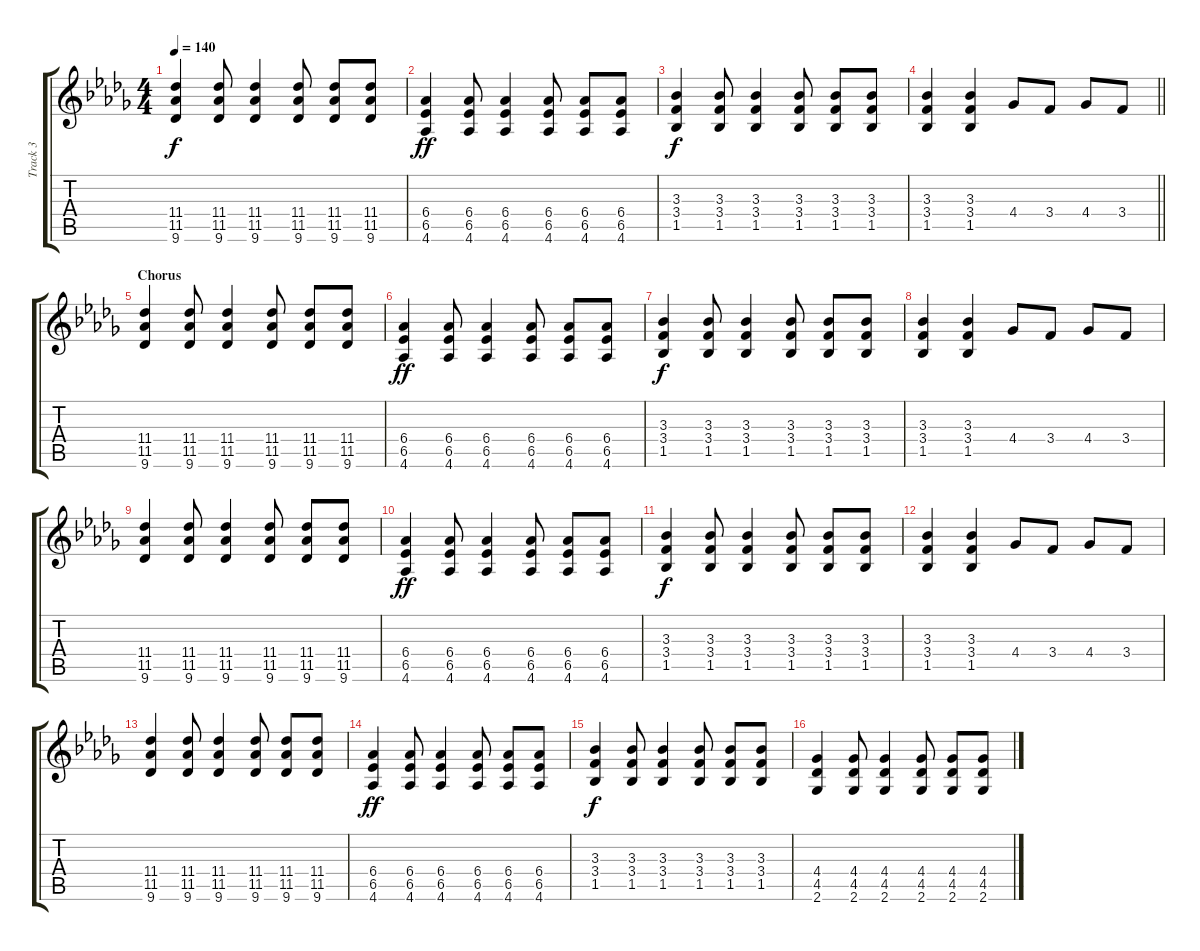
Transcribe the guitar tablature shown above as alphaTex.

\track ("Track 3" "Track 3") {instrument electricguitarclean}
\staff {score tabs}
\tuning (E4 B3 G3 D3 A2 E2) {hide}
\ts (4 4)
\tempo 140
\clef g2
\ks db
(11.4 11.5 9.6).4{dy f} (11.4 11.5 9.6).8 (11.4 11.5 9.6).4 (11.4 11.5 9.6).8 (11.4 11.5 9.6).8 (11.4 11.5 9.6).8 |
(6.4 6.5 4.6).4{dy ff} (6.4 6.5 4.6).8 (6.4 6.5 4.6).4 (6.4 6.5 4.6).8 (6.4 6.5 4.6).8 (6.4 6.5 4.6).8 |
(3.3 3.4 1.5).4{dy f} (3.3 3.4 1.5).8 (3.3 3.4 1.5).4 (3.3 3.4 1.5).8 (3.3 3.4 1.5).8 (3.3 3.4 1.5).8 |
\barLineRight lightlight
(3.3 3.4 1.5).4 (3.3 3.4 1.5).4 4.4.8 3.4.8 4.4.8 3.4.8 |
\section ("" "Chorus")
(11.4 11.5 9.6).4 (11.4 11.5 9.6).8 (11.4 11.5 9.6).4 (11.4 11.5 9.6).8 (11.4 11.5 9.6).8 (11.4 11.5 9.6).8 |
(6.4 6.5 4.6).4{dy ff} (6.4 6.5 4.6).8 (6.4 6.5 4.6).4 (6.4 6.5 4.6).8 (6.4 6.5 4.6).8 (6.4 6.5 4.6).8 |
(3.3 3.4 1.5).4{dy f} (3.3 3.4 1.5).8 (3.3 3.4 1.5).4 (3.3 3.4 1.5).8 (3.3 3.4 1.5).8 (3.3 3.4 1.5).8 |
(3.3 3.4 1.5).4 (3.3 3.4 1.5).4 4.4.8 3.4.8 4.4.8 3.4.8 |
(11.4 11.5 9.6).4 (11.4 11.5 9.6).8 (11.4 11.5 9.6).4 (11.4 11.5 9.6).8 (11.4 11.5 9.6).8 (11.4 11.5 9.6).8 |
(6.4 6.5 4.6).4{dy ff} (6.4 6.5 4.6).8 (6.4 6.5 4.6).4 (6.4 6.5 4.6).8 (6.4 6.5 4.6).8 (6.4 6.5 4.6).8 |
(3.3 3.4 1.5).4{dy f} (3.3 3.4 1.5).8 (3.3 3.4 1.5).4 (3.3 3.4 1.5).8 (3.3 3.4 1.5).8 (3.3 3.4 1.5).8 |
(3.3 3.4 1.5).4 (3.3 3.4 1.5).4 4.4.8 3.4.8 4.4.8 3.4.8 |
(11.4 11.5 9.6).4 (11.4 11.5 9.6).8 (11.4 11.5 9.6).4 (11.4 11.5 9.6).8 (11.4 11.5 9.6).8 (11.4 11.5 9.6).8 |
(6.4 6.5 4.6).4{dy ff} (6.4 6.5 4.6).8 (6.4 6.5 4.6).4 (6.4 6.5 4.6).8 (6.4 6.5 4.6).8 (6.4 6.5 4.6).8 |
(3.3 3.4 1.5).4{dy f} (3.3 3.4 1.5).8 (3.3 3.4 1.5).4 (3.3 3.4 1.5).8 (3.3 3.4 1.5).8 (3.3 3.4 1.5).8 |
(4.4 4.5 2.6).4 (4.4 4.5 2.6).8 (4.4 4.5 2.6).4 (4.4 4.5 2.6).8 (4.4 4.5 2.6).8 (4.4 4.5 2.6).8
